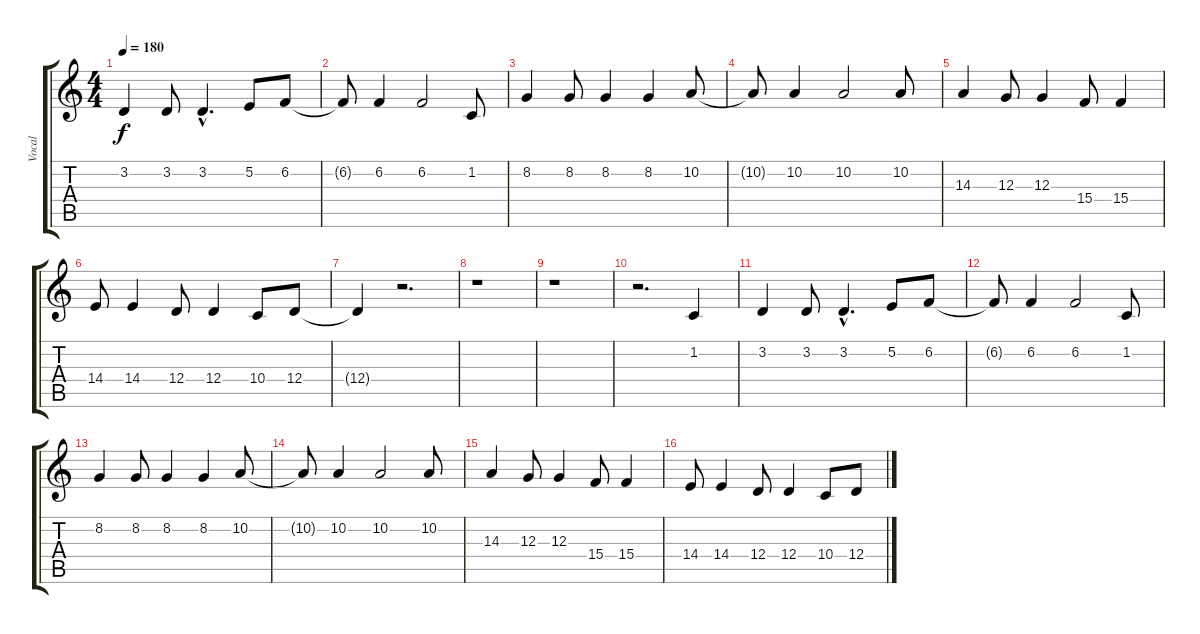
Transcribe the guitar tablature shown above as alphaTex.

\track ("Vocal" "Vocal") {instrument viola}
\staff {score tabs}
\tuning (E4 B3 G3 D3 A2 E2) {hide}
\ts (4 4)
\tempo 180
\clef g2
\ks c
3.2.4{dy f} 3.2.8 3.2{hac}.4{d} 5.2.8 6.2.8 |
6.2{t}.8 6.2.4 6.2.2 1.2.8 |
8.2.4 8.2.8 8.2.4 8.2.4 10.2.8 |
10.2{t}.8 10.2.4 10.2.2 10.2.8 |
14.3.4 12.3.8 12.3.4 15.4.8 15.4.4 |
14.4.8 14.4.4 12.4.8 12.4.4 10.4.8 12.4.8 |
12.4{t}.4 r.2{d} |
r.1 |
r.1 |
r.2{d} 1.2.4 |
3.2.4 3.2.8 3.2{hac}.4{d} 5.2.8 6.2.8 |
6.2{t}.8 6.2.4 6.2.2 1.2.8 |
8.2.4 8.2.8 8.2.4 8.2.4 10.2.8 |
10.2{t}.8 10.2.4 10.2.2 10.2.8 |
14.3.4 12.3.8 12.3.4 15.4.8 15.4.4 |
14.4.8 14.4.4 12.4.8 12.4.4 10.4.8 12.4.8
